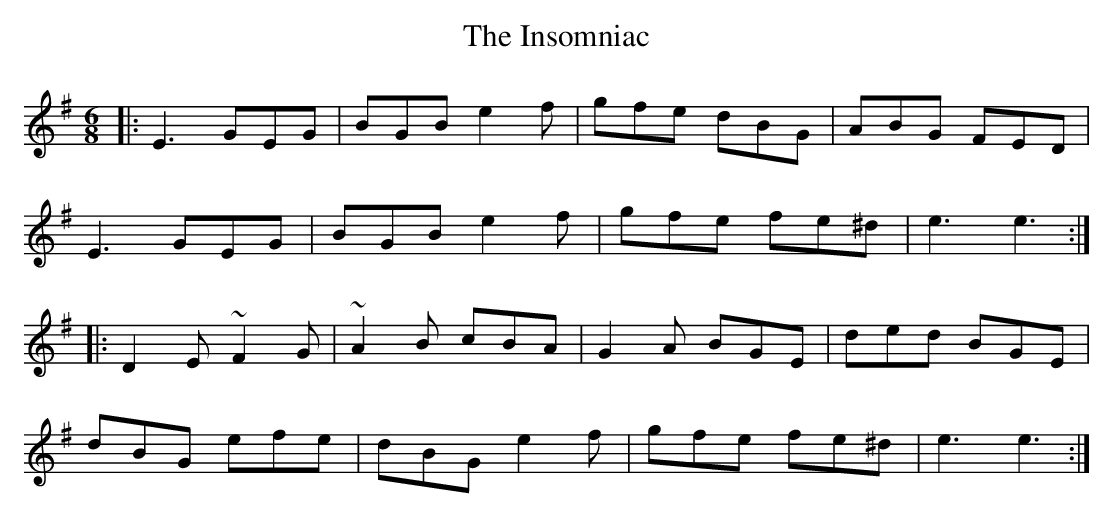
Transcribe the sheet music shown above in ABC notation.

X:1
T: The Insomniac
M: 6/8
L: 1/8
K: Emin
|:E3 GEG|BGB e2f|gfe dBG|ABG FED|
E3 GEG|BGB e2f|gfe fe^d|e3 e3:|
|:D2E ~F2G|~A2B cBA|G2A BGE|ded BGE|
dBG efe|dBG e2f|gfe fe^d|e3 e3:|
